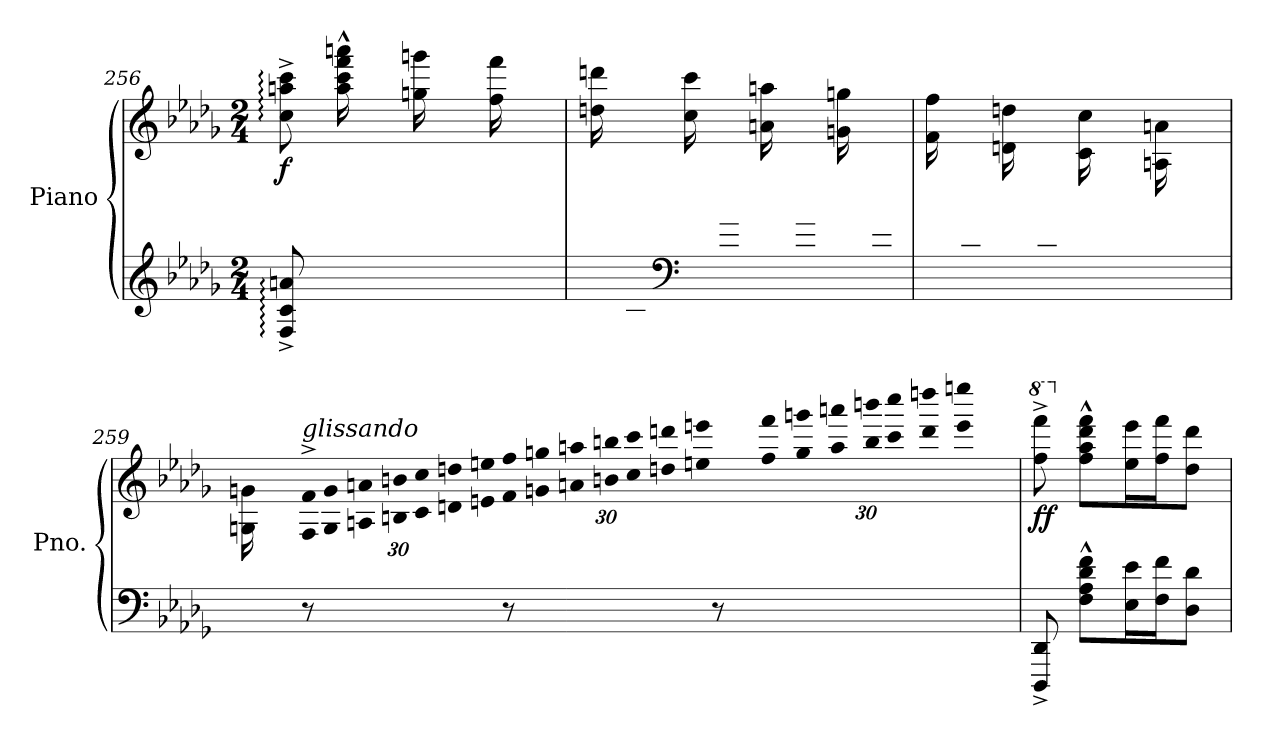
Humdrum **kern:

**kern	**kern	**dynam
*part1	*part1	*part1
*staff2	*staff1	*staff1/2
*I"Piano	*	*
*I'Pno.	*	*
*clefG2	*clefG2	*
*k[b-e-a-d-g-]	*k[b-e-a-d-g-]	*
*M2/4	*M2/4	*
=256	=256	=256
*^	*	*
!	!	!	!LO:DY:b
8.ryy	8F/:^ 8c/:^ 8an/:^	8cc\:^ 8aan\:^ 8ccc\:^	f
.	4.ryy	16aa\^^ 16ccc\^^ 16fff\^^ 16aaan\^^LL	.
16gn/ 16ggn/JJ	.	16ryy	.
16ryy	.	16ggn\ 16gggn\LL	.
16f/ 16ff/JJ	.	16ryy	.
16ryy	.	16ff\ 16fff\LL	.
16dn/ 16ddn/JJ	.	16ryy	.
!!LO:LB:g=z
=257	=257	=257	=257
16ryy	8ryy	16ddn\ 16dddn\LL	.
16c/ 16cc/JJ	.	16ryy	.
*clefF4	*	*	*
16ryy	8ryy	16cc\ 16ccc\LL	.
16An/ 16an/JJ	.	16ryy	.
16ryy	4ryy	16an\ 16aan\LL	.
16Gn/ 16gn/JJ	.	16ryy	.
16ryy	.	16gn\ 16ggn\LL	.
16F/ 16f/JJ	.	16ryy	.
=258	=258	=258	=258
16ryy	4ryy	16f\ 16ff\LL	.
16Dn/ 16dn/JJ	.	16ryy	.
16ryy	.	16dn\ 16ddn\LL	.
16C/ 16c/JJ	.	16ryy	.
16ryy	4ryy	16c\ 16cc\LL	.
16AAn/ 16An/JJ	.	16ryy	.
16ryy	.	16An\ 16an\LL	.
16GGn/ 16Gn/JJ	.	16ryy	.
=259	=259	=259	=259
16ryy	8ryy	16Gn\ 16gn\LL	.
16FFn/ 16Fn/JJ	.	16ryy	.
*	*	*Xbrackettup	*
!	!	!LO:TX:a:i:t=glissando	!
!	!	!LO:N:vis=32	!
4.ryy	8r	960%17F\^ 960%17f\^LLL	.
!	!	!LO:N:vis=32	!
.	.	960%17G\ 960%17g\	.
!	!	!LO:N:vis=32	!
.	.	960%17An\ 960%17an\	.
!	!	!LO:N:vis=32	!
.	.	960%17Bn\ 960%17bn\	.
!	!	!LO:N:vis=32	!
.	.	960%17c\ 960%17cc\	.
!	!	!LO:N:vis=32	!
.	.	960%17dn\ 960%17ddn\	.
!	!	!LO:N:vis=32	!
.	.	960%17en\ 960%17een\	.
.	.	960ryy	.
!	!	!LO:N:vis=32	!
.	8r	960%17f\ 960%17ff\	.
!	!	!LO:N:vis=32	!
.	.	960%17gn\ 960%17ggn\	.
!	!	!LO:N:vis=32	!
.	.	960%17an\ 960%17aan\	.
!	!	!LO:N:vis=32	!
.	.	960%17bn\ 960%17bbn\	.
!	!	!LO:N:vis=32	!
.	.	960%17cc\ 960%17ccc\	.
!	!	!LO:N:vis=32	!
.	.	960%17ddn\ 960%17dddn\	.
!	!	!LO:N:vis=32	!
.	.	960%17een\ 960%17eeen\	.
.	.	960ryy	.
!	!	!LO:N:vis=32	!
.	8r	960%17ff\ 960%17fff\	.
!	!	!LO:N:vis=32	!
.	.	960%17gg\ 960%17ggg\	.
!	!	!LO:N:vis=32	!
.	.	960%17aa\ 960%17aaa\	.
!	!	!LO:N:vis=32	!
.	.	960%17bb\ 960%17bbb\	.
!	!	!LO:N:vis=32	!
.	.	960%17ccc\ 960%17cccc\	.
!	!	!LO:N:vis=32	!
.	.	960%17ddd\ 960%17dddd\	.
!	!	!LO:N:vis=32	!
.	.	960%17eee\ 960%17eeee\JJJ	.
.	.	960ryy	.
*v	*v	*	*
!!LO:LB:g=z
=260	=260	=260
*	*8va	*
!	!	!LO:DY:b
8DDD-/^ 8DD-/^	8fff\^ 8ffff\^	ff
*	*X8va	*
8F\^^ 8A-\^^ 8d-\^^ 8f\^^L	8ff\^^ 8aa-\^^ 8ddd-\^^ 8fff\^^L	.
16E-\ 16e-\L	16ee-\ 16eee-\L	.
16F\ 16f\J	16ff\ 16fff\J	.
8D-\ 8d-\J	8dd-\ 8ddd-\J	.
=	=	=
*-	*-	*-
